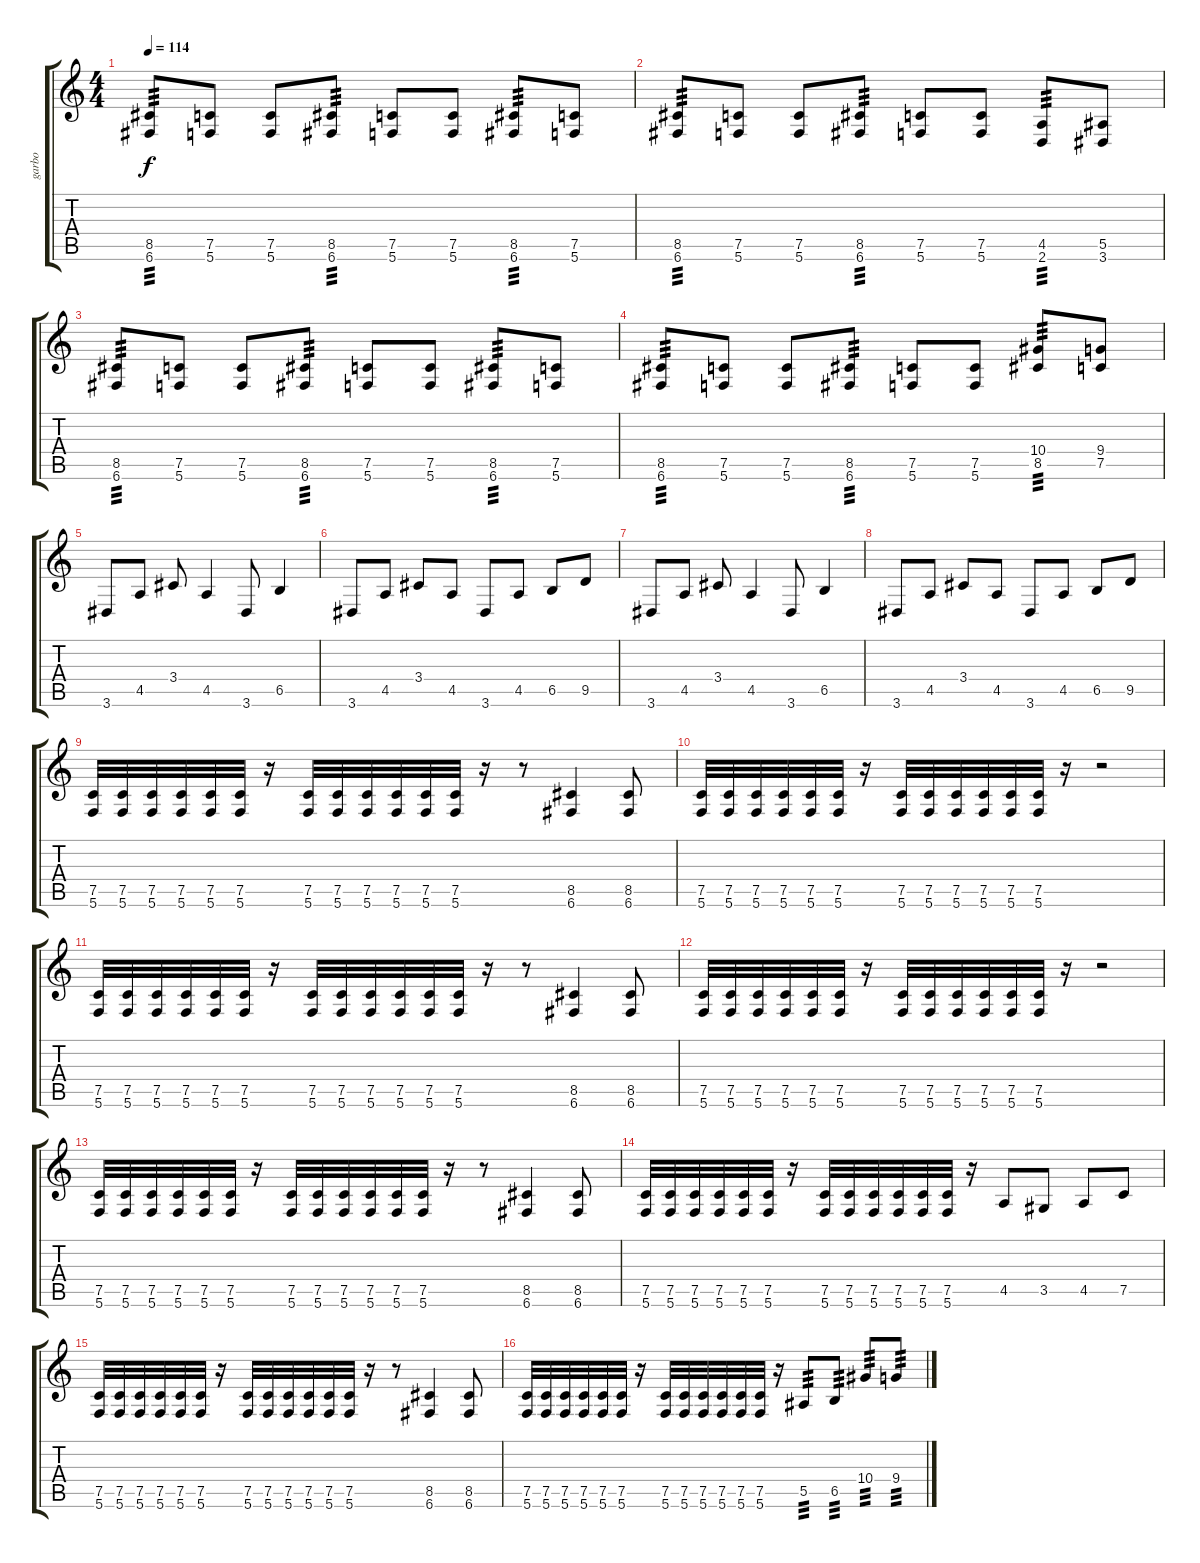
\track ("garbo" "garbo") {solo instrument overdrivenguitar}
\staff {score tabs}
\tuning (C4 G3 Eb3 Bb2 F2 C2) {hide}
\ts (4 4)
\tempo 114
\clef g2
\ks c
(8.5 6.6).8{tp 3 dy f} (7.5 5.6).8 (7.5 5.6).8 (8.5 6.6).8{tp 3} (7.5 5.6).8 (7.5 5.6).8 (8.5 6.6).8{tp 3} (7.5 5.6).8 |
(8.5 6.6).8{tp 3} (7.5 5.6).8 (7.5 5.6).8 (8.5 6.6).8{tp 3} (7.5 5.6).8 (7.5 5.6).8 (4.5 2.6).8{tp 3} (5.5 3.6).8 |
(8.5 6.6).8{tp 3} (7.5 5.6).8 (7.5 5.6).8 (8.5 6.6).8{tp 3} (7.5 5.6).8 (7.5 5.6).8 (8.5 6.6).8{tp 3} (7.5 5.6).8 |
(8.5 6.6).8{tp 3} (7.5 5.6).8 (7.5 5.6).8 (8.5 6.6).8{tp 3} (7.5 5.6).8 (7.5 5.6).8 (10.4 8.5).8{tp 3} (9.4 7.5).8 |
3.6.8 4.5.8 3.4.8 4.5.4 3.6.8 6.5.4 |
3.6.8 4.5.8 3.4.8 4.5.8 3.6.8 4.5.8 6.5.8 9.5.8 |
3.6.8 4.5.8 3.4.8 4.5.4 3.6.8 6.5.4 |
3.6.8 4.5.8 3.4.8 4.5.8 3.6.8 4.5.8 6.5.8 9.5.8 |
(7.5 5.6).32 (7.5 5.6).32 (7.5 5.6).32 (7.5 5.6).32 (7.5 5.6).32 (7.5 5.6).32 r.16 (7.5 5.6).32 (7.5 5.6).32 (7.5 5.6).32 (7.5 5.6).32 (7.5 5.6).32 (7.5 5.6).32 r.16 r.8 (8.5 6.6).4 (8.5 6.6).8 |
(7.5 5.6).32 (7.5 5.6).32 (7.5 5.6).32 (7.5 5.6).32 (7.5 5.6).32 (7.5 5.6).32 r.16 (7.5 5.6).32 (7.5 5.6).32 (7.5 5.6).32 (7.5 5.6).32 (7.5 5.6).32 (7.5 5.6).32 r.16 r.2 |
(7.5 5.6).32 (7.5 5.6).32 (7.5 5.6).32 (7.5 5.6).32 (7.5 5.6).32 (7.5 5.6).32 r.16 (7.5 5.6).32 (7.5 5.6).32 (7.5 5.6).32 (7.5 5.6).32 (7.5 5.6).32 (7.5 5.6).32 r.16 r.8 (8.5 6.6).4 (8.5 6.6).8 |
(7.5 5.6).32 (7.5 5.6).32 (7.5 5.6).32 (7.5 5.6).32 (7.5 5.6).32 (7.5 5.6).32 r.16 (7.5 5.6).32 (7.5 5.6).32 (7.5 5.6).32 (7.5 5.6).32 (7.5 5.6).32 (7.5 5.6).32 r.16 r.2 |
(7.5 5.6).32 (7.5 5.6).32 (7.5 5.6).32 (7.5 5.6).32 (7.5 5.6).32 (7.5 5.6).32 r.16 (7.5 5.6).32 (7.5 5.6).32 (7.5 5.6).32 (7.5 5.6).32 (7.5 5.6).32 (7.5 5.6).32 r.16 r.8 (8.5 6.6).4 (8.5 6.6).8 |
(7.5 5.6).32 (7.5 5.6).32 (7.5 5.6).32 (7.5 5.6).32 (7.5 5.6).32 (7.5 5.6).32 r.16 (7.5 5.6).32 (7.5 5.6).32 (7.5 5.6).32 (7.5 5.6).32 (7.5 5.6).32 (7.5 5.6).32 r.16 4.5.8 3.5.8 4.5.8 7.5.8 |
(7.5 5.6).32 (7.5 5.6).32 (7.5 5.6).32 (7.5 5.6).32 (7.5 5.6).32 (7.5 5.6).32 r.16 (7.5 5.6).32 (7.5 5.6).32 (7.5 5.6).32 (7.5 5.6).32 (7.5 5.6).32 (7.5 5.6).32 r.16 r.8 (8.5 6.6).4 (8.5 6.6).8 |
(7.5 5.6).32 (7.5 5.6).32 (7.5 5.6).32 (7.5 5.6).32 (7.5 5.6).32 (7.5 5.6).32 r.16 (7.5 5.6).32 (7.5 5.6).32 (7.5 5.6).32 (7.5 5.6).32 (7.5 5.6).32 (7.5 5.6).32 r.16 5.5.8{tp 3} 6.5.8{tp 3} 10.4.8{tp 3} 9.4.8{tp 3}
